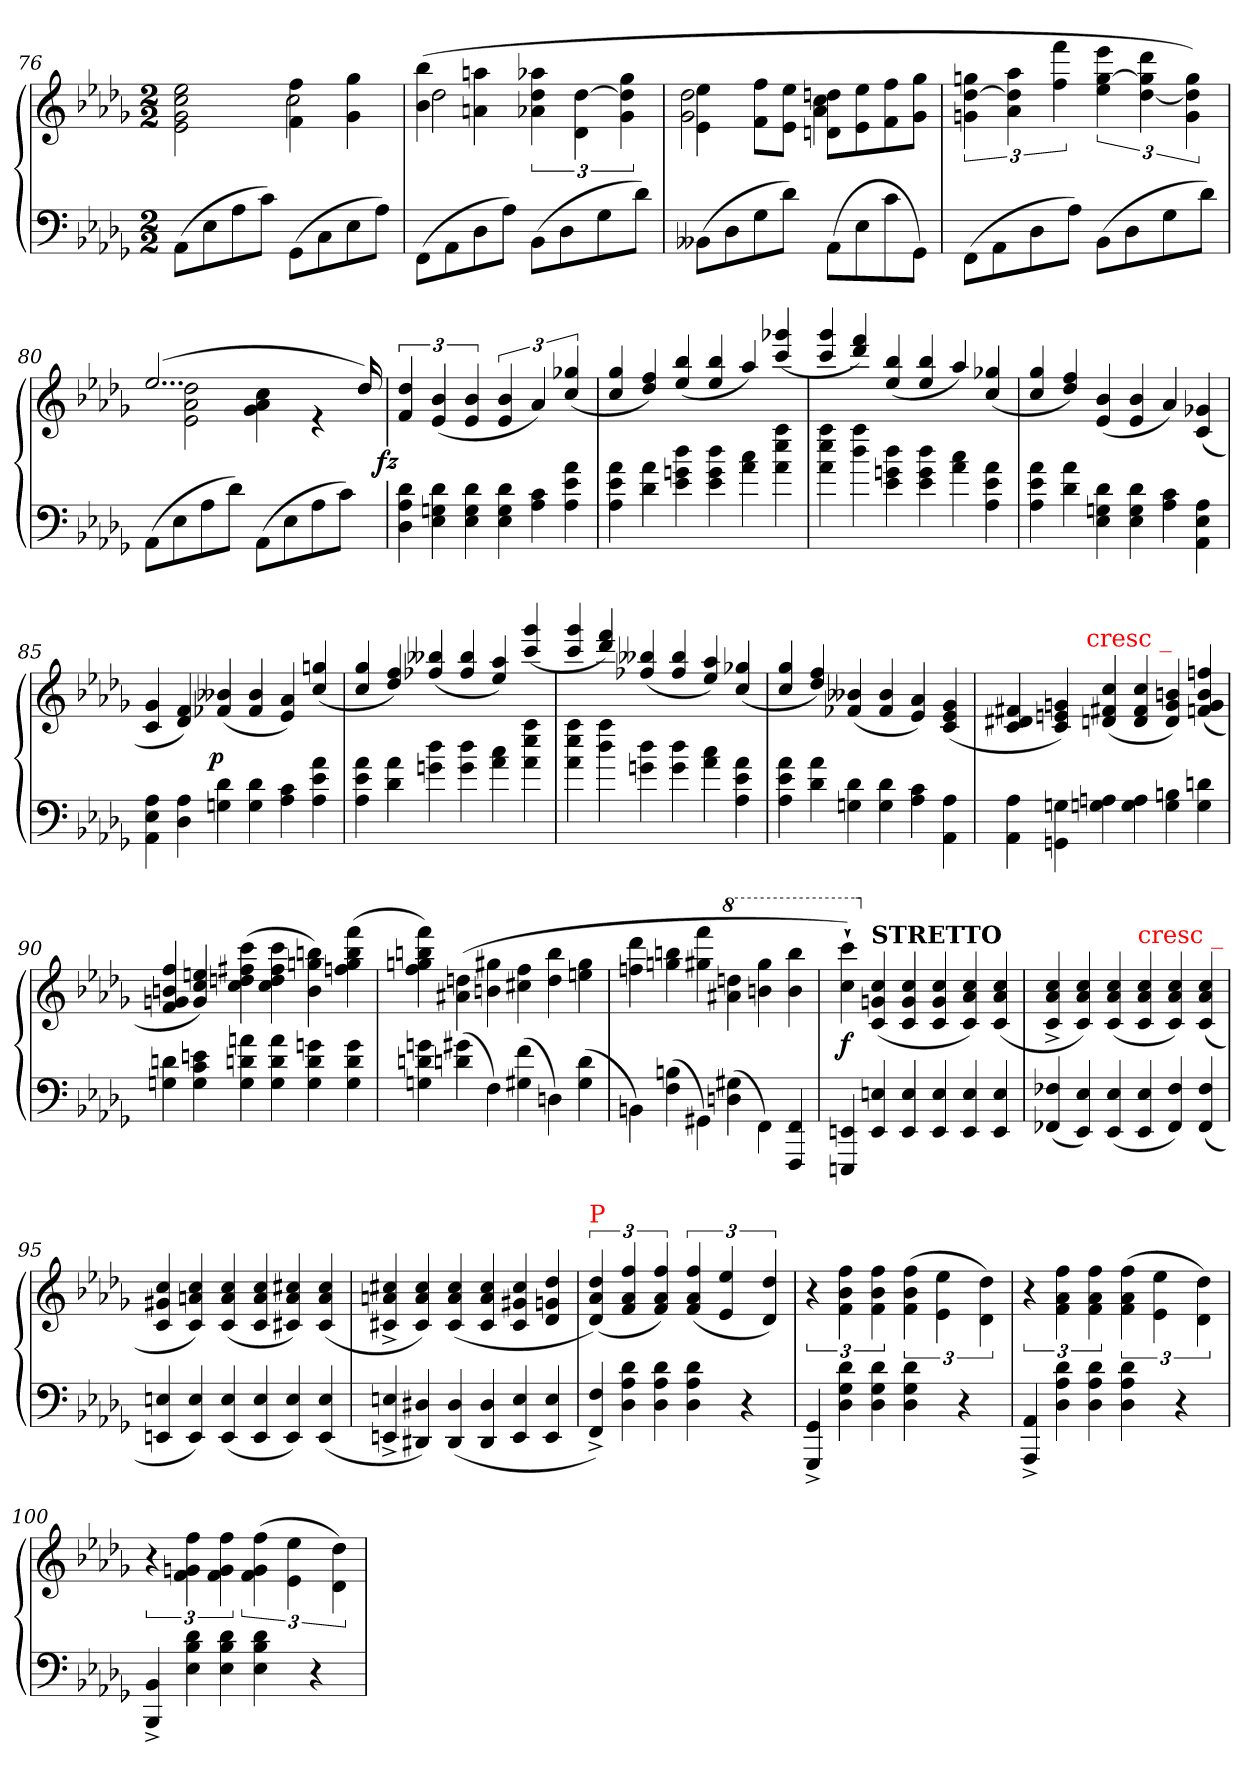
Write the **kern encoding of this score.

**kern	**kern	**dynam
*part1	*part1	*part1
*staff2	*staff1	*staff1/2
*clefF4	*clefG2	*
*k[b-e-a-d-g-]	*k[b-e-a-d-g-]	*
*b-:	*b-:	*
*M2/2	*M2/2	*
=76	=76	=76
*	*^	*
(>8AA-\L	2ee-\ 2cc\ 2g-\ 2e-\	2ryy	.
8E-	.	.	.
8A-	.	.	.
8cJ)	.	.	.
(>8GG-\L	4ff\ 4f\	2cc\	.
8C	.	.	.
8E-	4gg-\ 4g-\	.	.
8A-J)	.	.	.
=77	=77	=77	=77
(>8FF\L	(>4bb-\ 4b-\	2dd-\	.
8AA-	.	.	.
8D-	4aan\ 4an\	.	.
8A-J)	.	.	.
(>8BB-\L	6aa-X\ 6dd-\ 6a-X\	2ryy	.
8D-	.	.	.
.	[6dd-\ 6d-\	.	.
8G-	.	.	.
.	6gg-\ 6dd-]\ 6g-\	.	.
8d-J)	.	.	.
=78	=78	=78	=78
(>8BB--X\L	4ee-\ 4e-\	2dd-\ 2g-\	.
8D-	.	.	.
8G-	8ff\ 8f\L	.	.
8d-J)	8ee- 8e-J	.	.
(>8AA-\L	8ddn\ 8d\L	4cc\ 4a-\	.
8E-	8ee- 8e-	.	.
8c	8ff 8f	4ryy	.
8GG-J)	8gg- 8g-J	.	.
*	*v	*v	*
=79	=79	=79
(>8FF\L	6ggn\ [6dd-\ 6gn\	.
8AA-	.	.
.	6aa-\ 6dd-]\ 6a-\	.
8D-	.	.
.	6fff\ 6ff\	.
8A-J)	.	.
(>8BB-\L	6eee-\ [6gg\ 6ee-\	.
8D-	.	.
.	6ddd-\ 6gg]\ [6dd-\	.
8G-	.	.
.	6gg 6dd-] 6g)	.
8d-J)	.	.
=80	=80	=80
*	*^	*
(>8AA-\L	(>2...ee-/	2dd-\ 2a-\ 2e-\	.
8E-	.	.	.
8A-	.	.	.
8d-J)	.	.	.
(>8AA-\L	.	4cc\ 4a-\ 4g-\	.
8E-	.	.	.
8A-	.	4re	.
8cJ)	.	.	.
.	16dd-)	.	.
*	*v	*v	*
=81	=81	=81
*Xtuplet	*	*
!	!	!LO:DY:rj
6d-\ 6A-\ 6D-\	6dd-/ 6f/	fz
6d-\ 6Gn\ 6E-\	(>6b-/ 6e-/	.
6d-\ 6G\ 6E-\	6b-/ 6e-/	.
6d-\ 6G\ 6E-\	6b-/ 6e-/	.
6c\ 6A-\	6a-/)	.
6a-\ 6e-\ 6A-\	(>6gg-X/ 6cc/	.
=82	=82	=82
*	*Xtuplet	*
6a-\ 6e-\ 6A-\	6gg-/ 6cc/	.
6a-\ 6d-\	6ff/ 6dd-/)	.
6dd-\ 6gn\ 6e-\	(>6bb-/ 6ee-/	.
6dd-\ 6g\ 6e-\	6bb-/ 6ee-/	.
6cc\ 6a-\	6aa-/)	.
6aa-\ 6ee-\ 6a-\	(>6ggg-X/ 6ccc/	.
=83	=83	=83
6aa-\ 6ee-\ 6a-\	6ggg-/ 6ccc/	.
6aa-\ 6dd-\	6fff/ 6ddd-/)	.
6dd-\ 6gn\ 6e-\	(>6bb-/ 6ee-/	.
6dd-\ 6g\ 6e-\	6bb-/ 6ee-/	.
6cc\ 6a-\	6aa-/)	.
6a-\ 6e-\ 6A-\	(>6gg-X/ 6cc/	.
=84	=84	=84
6a-\ 6e-\ 6A-\	6gg-/ 6cc/	.
6a-\ 6d-\	6ff/ 6dd-/)	.
6d-\ 6Gn\ 6E-\	(>6b-/ 6e-/	.
6d-\ 6G\ 6E-\	6b-/ 6e-/	.
6c\ 6A-\	6a-/)	.
6A-\ 6E-\ 6AA-\	(>6g-X/ 6c/	.
=85	=85	=85
6A-\ 6E-\ 6AA-\	6g-/ 6c/	.
6A-\ 6D-\	6f/ 6d-/)	.
6d-\ 6Gn\	(>6b--X/ 6f-X/	p
6d-\ 6G\	6b--/ 6f-/	.
6c\ 6A-\	6a-/ 6e-/)	.
6a-\ 6e-\ 6A-\	(>6gg/ 6cc/	.
=86	=86	=86
6a-\ 6e-\ 6A-\	6gg-/ 6cc/	.
6a-\ 6d-\	6ff/ 6dd-/)	.
6dd-\ 6gn\	(>6bb--X/ 6ff-X/	.
6dd-\ 6g\	6bb--/ 6ff-/	.
6cc\ 6a-\	6aa-/ 6ee-/)	.
6aa-\ 6ee-\ 6a-\	(>6ggg-/ 6ccc/	.
=83	=83	=83
6aa-\ 6ee-\ 6a-\	6ggg-/ 6ccc/	.
6aa-\ 6dd-\	6fff/ 6ddd-/)	.
6dd-\ 6gn\	(>6bb--X/ 6ff-X/	.
6dd-\ 6g\	6bb--/ 6ff-/	.
6cc\ 6a-\	6aa-/ 6ee-/)	.
6a-\ 6e-\ 6A-\	(>6gg-X/ 6cc/	.
=88	=88	=88
6a-\ 6e-\ 6A-\	6gg-/ 6cc/	.
6a-\ 6d-\	6ff/ 6dd-/)	.
6d-\ 6Gn\	(>6b--X/ 6f-X/	.
6d-\ 6G\	6b--/ 6f-/	.
6c\ 6A-\	6a-/ 6e-/)	.
6A-\ 6AA-\	(>6g-/ 6e-/ 6c/	.
=89	=89	=89
6A-\ 6AA-\	6f#X/ 6d#X/ 6c/	.
6Gn\ 6GGn\	6gn/ 6en/ 6c/)	.
!	!LO:TX:a:color=red:t=cresc _	!
6An\ 6Gn\	(>6cc/ 6f#X/ 6dn/	.
6A\ 6G\	6cc/ 6f#/ 6d/	.
6Bn\ 6G\	6bn/ 6g/ 6d/)	.
6dn\ 6G\	(>6ffn/ 6b/ 6g/ 6fn/	.
=90	=90	=90
6dn\ 6Gn\	6ff/ 6bn/ 6gn/ 6f/	.
6en\ 6c\ 6G\	6een/ 6cc/ 6g/)	.
6an\ 6dn\ 6G\	(>6ccc\ 6ff#X\ 6ddn\ 6cc\	.
6a\ 6d\ 6G\	6ccc\ 6ff#\ 6dd\ 6cc\	.
6g\ 6d\ 6G\	6bb\ 6gg\ 6b\)	.
6g\ 6d\ 6G\	(>6fff\ 6bb\ 6gg\ 6ffn\	.
=91	=91	=91
6gn\ 6dn\ 6Gn\	6fff\ 6bbn\ 6ggn\ 6ff\)	.
(>6g#X\ 6dn\	(>6ddn\ 6a#X\	.
6F\)	6gg#X\ 6bn\	.
(>6f\ 6G#X\	6ff\ 6cc#X\	.
6Dn\)	6bb\ 6dd\	.
(>6d\ 6G#\	6gg#\ 6een\	.
=92	=92	=92
6BBn\)	6ddd-\ 6ffn\	.
(>6Bn\ 6F\	6bbn\ 6ggn\	.
6GG#X\)	6fff\ 6gg#X\	.
*	*8va	*
(>6G#X\ 6Dn\	6dddn\ 6aa#X\	.
6FF\)	6ggg#\ 6bb\	.
6FF/ 6FFF/	6bbb\ 6bb\	.
=93	=93	=93
6EEn/ 6EEEn/	6cccc`>\ 6ccc`>\)	f
*	*X8va	*
!	!LO:TX:a:B:t=STRETTO	!
6E/ 6EE/	(<6cc/ 6gn/ 6c/	.
6E/ 6EE/	6cc/ 6g/ 6c/	.
6E/ 6EE/	6cc/ 6g/ 6c/	.
6E/ 6EE/	6cc/ 6a-/ 6c/)	.
6E/ 6EE/	(<6cc/ 6a-/ 6c/	.
=94	=94	=94
(<6F-X/ 6FF-X/	6cc^< 6a-^< 6c^<	.
6E-/ 6EE-/)	6cc 6a- 6c)	.
(<6E-/ 6EE-/	(6cc 6a- 6c	.
!	!LO:TX:a:color=red:t=cresc _	!
6E-/ 6EE-/	6cc 6a- 6c	.
6F-/ 6FF-/)	6cc 6a- 6c)	.
(<6F-/ 6FF-/	(<6cc 6a- 6c	.
=95	=95	=95
6En/ 6EEn/	6cc/ 6g#X/ 6c/	.
6E/ 6EE/)	6cc/ 6an/ 6c/)	.
(<6E/ 6EE/	(<6cc/ 6a/ 6c/	.
6E/ 6EE/	6cc/ 6a/ 6c/	.
6E/ 6EE/)	6cc#X/ 6a/ 6c#X/)	.
(<6E/ 6EE/	(<6cc#/ 6a/ 6c#/	.
=96	=96	=96
6En^</ 6EEn^</	6cc#X^</ 6an^</ 6c#X^</	.
6D#X/ 6DD#X/)	6cc#/ 6a/ 6c#/)	.
(<6D#/ 6DD#/	(<6cc#/ 6a/ 6c#/	.
6D#/ 6DD#/	6cc#/ 6a/ 6c#/	.
6E/ 6EE/	6cc#/ 6g#X/ 6c#/	.
6E/ 6EE/	6dd-/ 6gn/ 6d-/	.
=97	=97	=97
*	*tuplet	*
!	!LO:TX:a:color=red:t=P	!
6F^</ 6FF^</)	(<6dd-/ 6a-/ 6d-/)	.
6d- 6A- 6D-	6ff/ 6a-/ 6f/	.
6d-\ 6A-\ 6D-\	6ff/ 6a-/ 6f/)	.
4d-\ 4A-\ 4D-\	(<6ff/ 6a-/ 6f/	.
.	6ee-/ 6e-/	.
4r	.	.
.	6dd-/ 6d-/)	.
=98	=98	=98
6GG-^</ 6GGG-^</	6r	.
6d-\ 6G-\ 6D-\	6ff\ 6b-\ 6f\	.
6d-\ 6G-\ 6D-\	(>6ff\ 6b-\ 6f\	.
4d-\ 4G-\ 4D-\	(>6ff\ 6b-\ 6f\	.
.	6ee-\ 6e-\	.
4r	.	.
.	6dd-\ 6d-\)	.
=99	=99	=99
6AA-^</ 6AAA-^</	6r	.
6d-\ 6A-\ 6D-\	6ff\ 6a-\ 6f\	.
6d-\ 6A-\ 6D-\	(>6ff\ 6a-\ 6f\	.
4d-\ 4A-\ 4D-\	(>6ff\ 6a-\ 6f\	.
.	6ee-\ 6e-\	.
4r	.	.
.	6dd-\ 6d-\)	.
=100	=100	=100
6BB-^</ 6BBB-^</	6r	.
6d-\ 6B-\ 6E-\	6ff\ 6gn\ 6f\	.
6d-\ 6B-\ 6E-\	(>6ff\ 6g\ 6f\	.
4d-\ 4B-\ 4E-\	(>6ff\ 6g\ 6f\	.
.	6ee-\ 6e-\	.
4r	.	.
.	6dd-\ 6d-\)	.
=	=	=
*-	*-	*-
